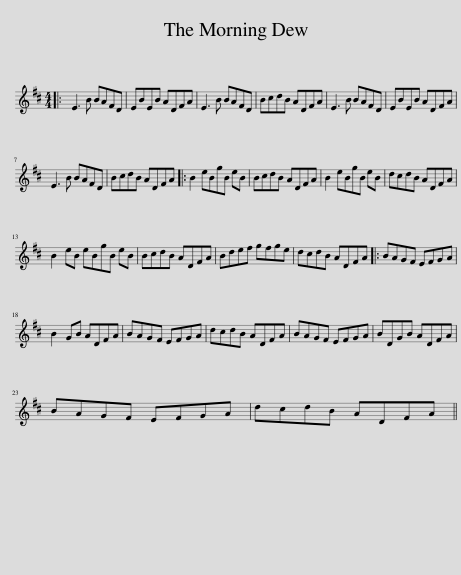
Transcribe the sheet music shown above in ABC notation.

X:1
L:1/8
M:4/4
I:linebreak $
K:D
V:1 treble
V:1
|: E3 B BAFD | EBEB ADFA | E3 B BAFD | BcdB ADFA | E3 B BAFD | %5
 EBEB ADFA |$ E3 B BAFD | BcdB ADFA |: B2 eBgB eB | BcdB ADFA | %10
 B2 eBgB eB | dcdB ADFA |$ B2 eB eBgB eB | BcdB ADFA | Bdef gfge | %15
 dcdB ADFA |: BAGF EFGA |$ B2 GB ADFA | BAGF EFGA | dcdB ADFA | %20
 BAGF EFGA | BDGB ADFA |$ BAGF EFGA | dcdB ADFA || %24
